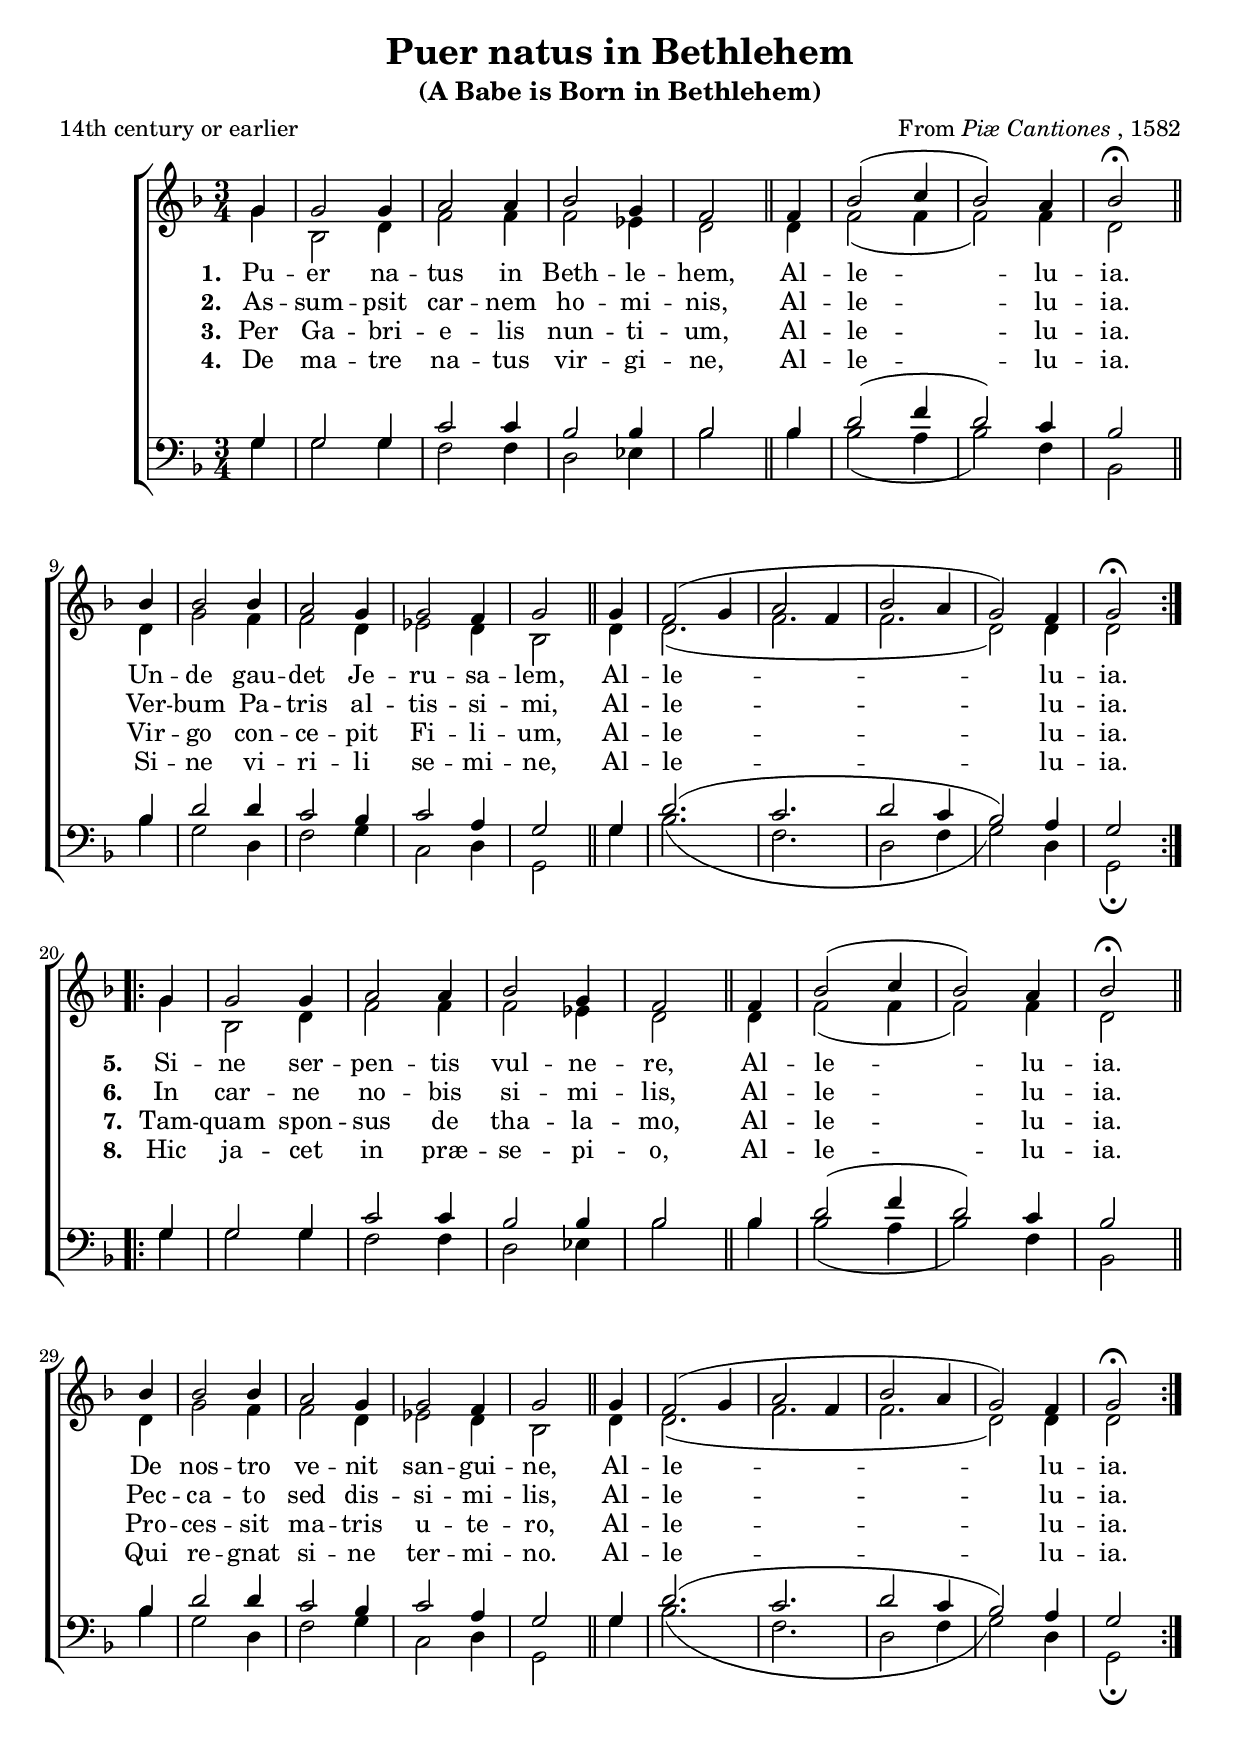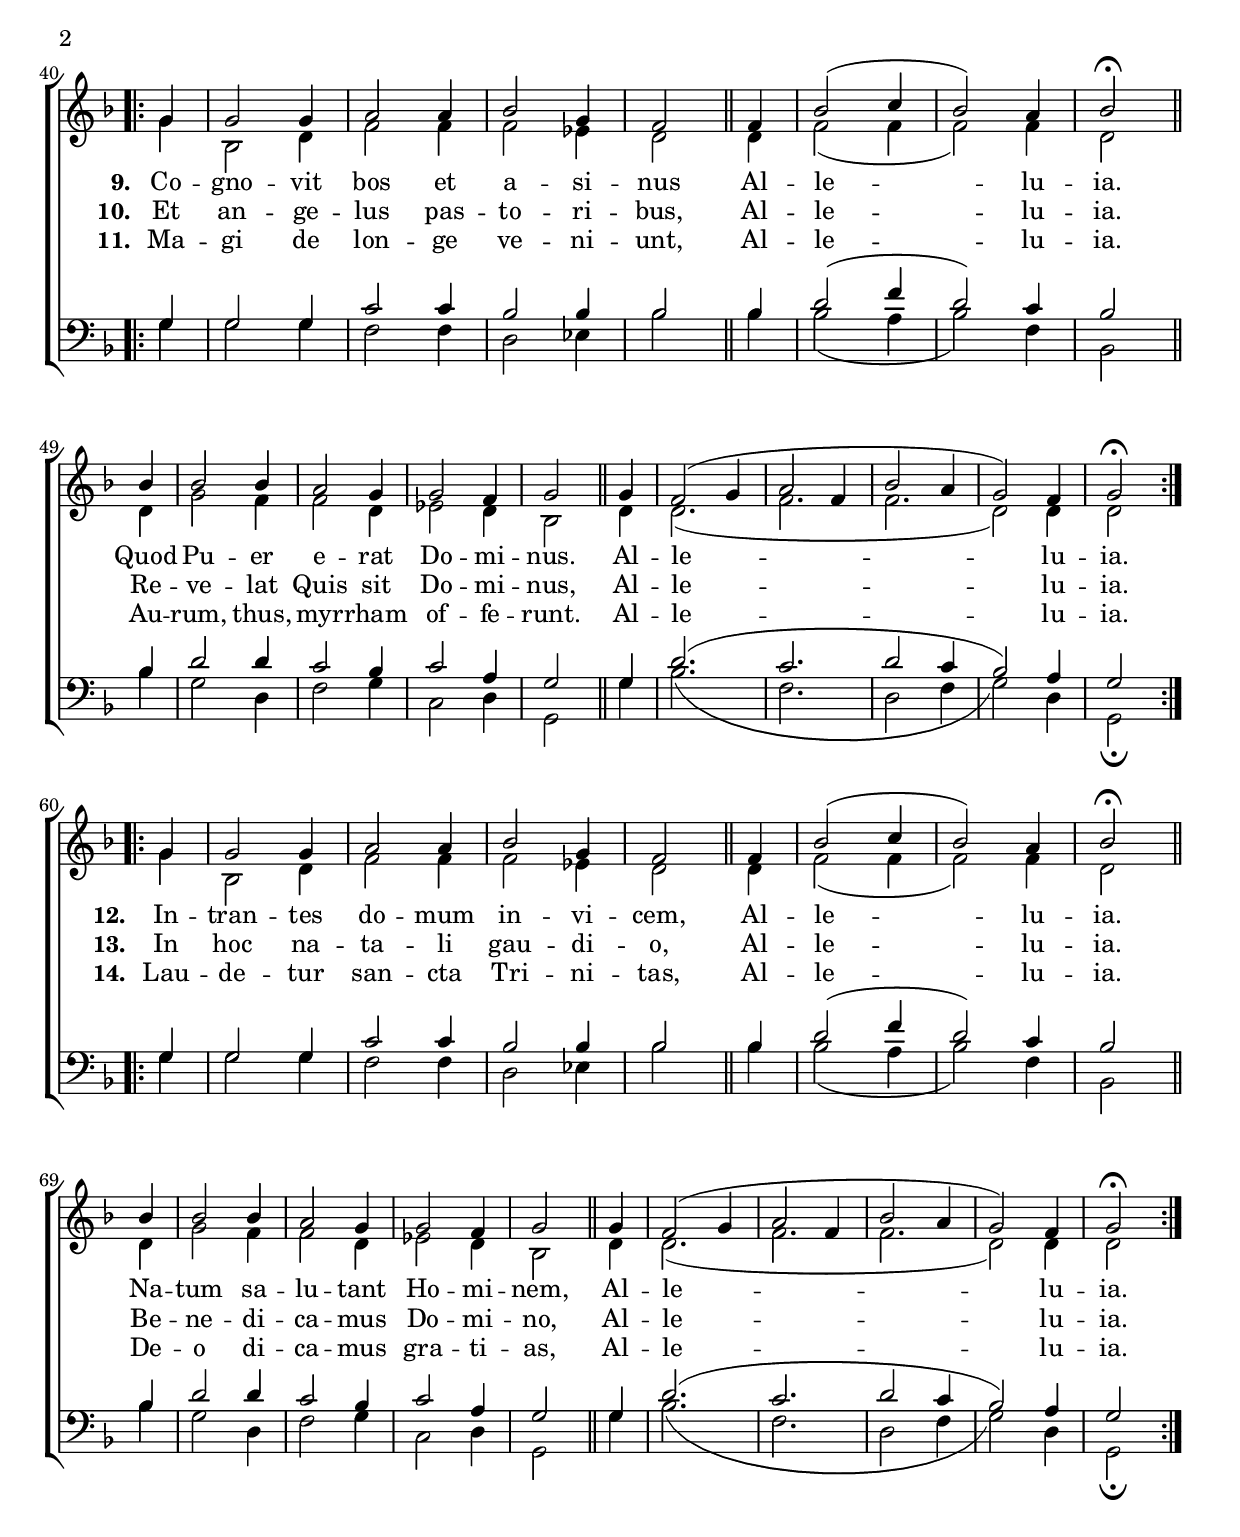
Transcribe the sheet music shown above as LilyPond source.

\version "2.14.2"
\include "util.ly"
\header {
  title = "Puer natus in Bethlehem"
  subtitle = "(A Babe is Born in Bethlehem)"
  poet = "14th century or earlier"
  composer = \markup {From \italic {Piæ Cantiones} ", 1582"}
% tagline = \markup {
%       \line {from \italic {The Cowley Carol Book}, 1919}
%       *In \italic{Piæ Cantiones} only a tenor and bass part were given,
%       and in \italic{The Cowley Carol Book} (and here), the bass line
%       from \italic{Piæ Cantiones} is found in the soprano, while the
%       tenor is retained as the tenor.}
%   }
}

global = {
  \key f \major
  \time 3/4
  \autoBeamOff
  %\override DynamicLineSpanner #'staff-padding = #0.0
  %\override DynamicLineSpanner #'Y-extent = #'(-1 . 1)
}

sopMusic = \relative c' {
  \repeat volta 4 {
    \partial 4 g'4 |
    g2 g4 |
    a2 a4 |
    bes2 g4 |
    \partial 2 f2 \bar "||"
    \partial 4 f4 |
    bes2( c4 |
    
    bes2) a4 |
    \partial 2 bes2\fermata \bar "||" \break
    \partial 4 bes4 |
    bes2 bes4 |
    a2 g4 |
    g2 f4 |
    \partial 2 g2 \bar "||"
    
    \partial 4 g4 |
    f2( g4 |
    a2 f4 |
    bes2 a4 |
    g2) f4 |
    \partial 2 g2\fermata
  }
  \break
}
sopWords = \lyricmode {
  
}

altoMusic = \relative c' {
  g'4 |
  bes,2 d4 |
  f2 f4 |
  f2 ees4 |
  d2 \bar "||"
  d4 |
  f2( f4 |
  
  f2) f4 |
  d2 \bar "||"
  d4 |
  g2 f4 |
  f2 d4 |
  ees2 d4 |
  bes2 \bar "||"
  
  d4 |
  d2.( |
  f |
  f |
  d2) d4 |
  d2
}
altoWords = \lyricmode {
  \dropLyricsV
  \set stanza = #"1. "
  Pu -- er na -- tus in Beth -- le -- hem,
  Al -- le -- lu -- ia.
  Un -- de gau -- det Je -- ru -- sa -- lem,
  Al -- le -- lu -- ia.
  
  \set stanza = #"5. "
  Si -- ne ser -- pen -- tis vul -- ne -- re,
  Al -- le -- lu -- ia.
  De nos -- tro ve -- nit san -- gui -- ne,
  Al -- le -- lu -- ia.
  
  \set stanza = #"9. "
  Co -- gno -- vit bos et a -- si -- nus
  Al -- le -- lu -- ia.
  Quod Pu -- er e -- rat Do -- mi -- nus.
  Al -- le -- lu -- ia.
  
  \set stanza = #"12. "
  In -- tran -- tes do -- mum in -- vi -- cem,
  Al -- le -- lu -- ia.
  Na -- tum sa -- lu -- tant Ho -- mi -- nem,
  Al -- le -- lu -- ia.
}
altoWordsII = \lyricmode {
  \dropLyricsV
%\markup\italic
  \set stanza = #"2. "
  As -- sum -- psit car -- nem ho -- mi -- nis,
  Al -- le -- lu -- ia.
  Ver -- bum Pa -- tris al -- tis -- si -- mi,
  Al -- le -- lu -- ia.
  
  
  \set stanza = #"6. "
  In car -- ne no -- bis si -- mi -- lis,
  Al -- le -- lu -- ia.
  Pec -- ca -- to sed dis -- si -- mi -- lis,
  Al -- le -- lu -- ia.
  
  \set stanza = #"10. "
  Et an -- ge -- lus pas -- to -- ri -- bus,
  Al -- le -- lu -- ia.
  Re -- ve -- lat Quis sit Do -- mi -- nus,
  Al -- le -- lu -- ia.
  
  
  \set stanza = #"13. "
  In hoc na -- ta -- li gau -- di -- o,
  Al -- le -- lu -- ia.
  Be -- ne -- di -- ca -- mus Do -- mi -- no,
  Al -- le -- lu -- ia.
}
altoWordsIII = \lyricmode {
  \dropLyricsV
  \set stanza = #"3. "
  Per Ga -- bri -- e -- lis nun -- ti -- um,
  Al -- le -- lu -- ia.
  Vir -- go con -- ce -- pit Fi -- li -- um,
  Al -- le -- lu -- ia.
  
  \set stanza = #"7. "
  Tam -- quam spon -- sus de tha -- la -- mo,
  Al -- le -- lu -- ia.
  Pro -- ces -- sit ma -- tris u -- te -- ro,
  Al -- le -- lu -- ia.
  
  \set stanza = #"11. "
  Ma -- gi de lon -- ge ve -- ni -- unt,
  Al -- le -- lu -- ia.
  Au -- rum, thus, myr -- rham of -- fe -- runt.
  Al -- le -- lu -- ia.
  
  \set stanza = #"14. "
  Lau -- de -- tur san -- cta Tri -- ni -- tas,
  Al -- le -- lu -- ia.
  De -- o di -- ca -- mus gra -- ti -- as,
  Al -- le -- lu -- ia.
}
altoWordsIV = \lyricmode {
  \dropLyricsV
  \set stanza = #"4. "
  De ma -- tre na -- tus vir -- gi -- ne,
  Al -- le -- lu -- ia.
  Si -- ne vi -- ri -- li se -- mi -- ne,
  Al -- le -- lu -- ia.
  
  \set stanza = #"8. "
  Hic ja -- cet in præ -- se -- pi -- o,
  Al -- le -- lu -- ia.
  Qui re -- gnat si -- ne ter -- mi -- no.
  Al -- le -- lu -- ia.
  
  
}
altoWordsV = \lyricmode {
}
altoWordsVI = \lyricmode {
}
tenorMusic = \relative c' {
  g4 |
  g2 g4 |
  c2 c4 |
  bes2 bes4 |
  bes2 \bar "||"
  bes4 |
  d2( f4 |
  
  d2) c4 |
  bes2 \bar "||"
  bes4 |
  d2 d4 |
  c2 bes4 |
  c2 a4 |
  g2 \bar "||"
  
  g4 |
  d'2.( |
  c |
  d2 c4 |
  bes2) a4 |
  g2
}
tenorWords = \lyricmode {

}

bassMusic = \relative c {
  g'4 |
  g2 g4 |
  f2 f4 |
  d2 ees4 |
  bes'2 \bar "||"
  bes4 |
  bes2( a4 |
  
  bes2) f4 |
  bes,2 \bar "||"
  bes'4 |
  g2 d4 |
  f2 g4 |
  c,2 d4 |
  g,2 \bar "||"
  
  g'4 |
  bes2.( |
  f d2 f4 |
  g2) d4 |
  g,2\fermata
}
bassWords = \lyricmode {

}

pianoRH = \relative c' {
  
}
pianoLH = \relative c' {
  
}

\score {
  <<
   \new ChoirStaff <<
    \new Staff = women <<
      \new Voice = "sopranos" { \voiceOne << \global \repeat unfold4\sopMusic >> }
      \new Voice = "altos" { \voiceTwo << \global \repeat unfold4\altoMusic >> }
    >>
    \new Lyrics \with { alignAboveContext = #"women" \override VerticalAxisGroup #'nonstaff-relatedstaff-spacing = #'((basic-distance . 1))} \lyricsto "sopranos" \sopWords
    \new Lyrics = "altosVI"  \with { alignBelowContext = #"women" } \lyricsto "altos" \altoWordsVI
    \new Lyrics = "altosV"  \with { alignBelowContext = #"women" } \lyricsto "altos" \altoWordsV
    \new Lyrics = "altosIV"  \with { alignBelowContext = #"women" } \lyricsto "altos" \altoWordsIV
    \new Lyrics = "altosIII"  \with { alignBelowContext = #"women" } \lyricsto "altos" \altoWordsIII
    \new Lyrics = "altosII"  \with { alignBelowContext = #"women" } \lyricsto "altos" \altoWordsII
    \new Lyrics = "altos"  \with { alignBelowContext = #"women" \override VerticalAxisGroup #'nonstaff-relatedstaff-spacing = #'((basic-distance . 1)) } \lyricsto "altos" \altoWords
   \new Staff = men <<
      \clef bass
      \new Voice = "tenors" { \voiceOne << \global \repeat unfold4\tenorMusic >> }
      \new Voice = "basses" { \voiceTwo << \global \repeat unfold4\bassMusic >> }
    >>
    \new Lyrics \with { alignAboveContext = #"men" \override VerticalAxisGroup #'nonstaff-relatedstaff-spacing = #'((basic-distance . 1)) } \lyricsto "tenors" \tenorWords
    \new Lyrics \with { alignBelowContext = #"men" \override VerticalAxisGroup #'nonstaff-relatedstaff-spacing = #'((basic-distance . 1)) } \lyricsto "basses" \bassWords
  >>
%    \new PianoStaff << \new Staff { \new Voice { \pianoRH } } \new Staff { \clef "bass" \pianoLH } >>
  >>
  \layout { }
  \midi {
    \tempo 4 = 150
    \set Staff.midiInstrument = "flute"
  
    \context {
      \Voice
      \remove "Dynamic_performer"
    }
  }
}
